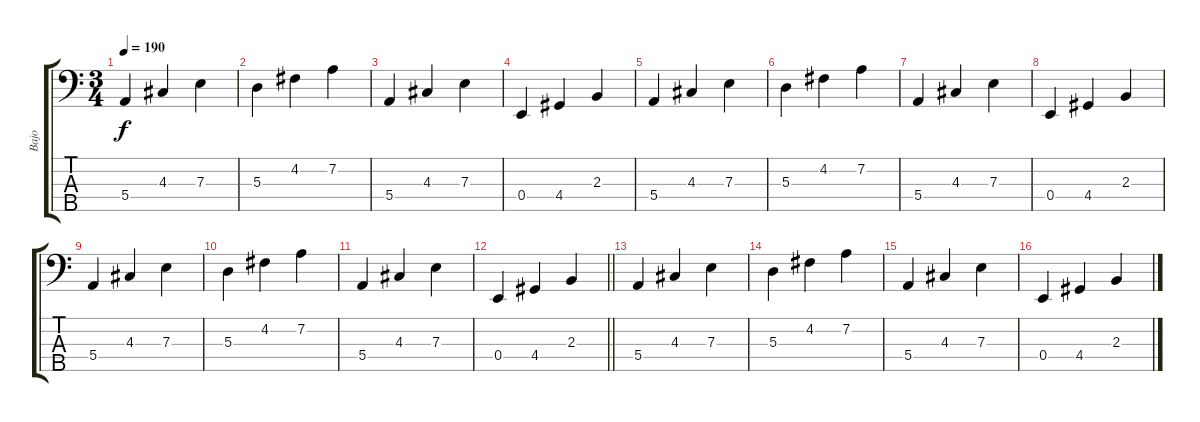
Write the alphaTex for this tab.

\track ("Bajo" "Bajo") {instrument electricbassfinger}
\staff {score tabs}
\tuning (G2 D2 A1 E1 B0) {hide}
\ts (3 4)
\tempo 190
\clef f4
\ks c
5.4.4{dy f} 4.3.4 7.3.4 |
5.3.4 4.2.4 7.2.4 |
5.4.4 4.3.4 7.3.4 |
0.4.4 4.4.4 2.3.4 |
5.4.4 4.3.4 7.3.4 |
5.3.4 4.2.4 7.2.4 |
5.4.4 4.3.4 7.3.4 |
0.4.4 4.4.4 2.3.4 |
5.4.4 4.3.4 7.3.4 |
5.3.4 4.2.4 7.2.4 |
5.4.4 4.3.4 7.3.4 |
\barLineRight lightlight
0.4.4 4.4.4 2.3.4 |
5.4.4 4.3.4 7.3.4 |
5.3.4 4.2.4 7.2.4 |
5.4.4 4.3.4 7.3.4 |
0.4.4 4.4.4 2.3.4
